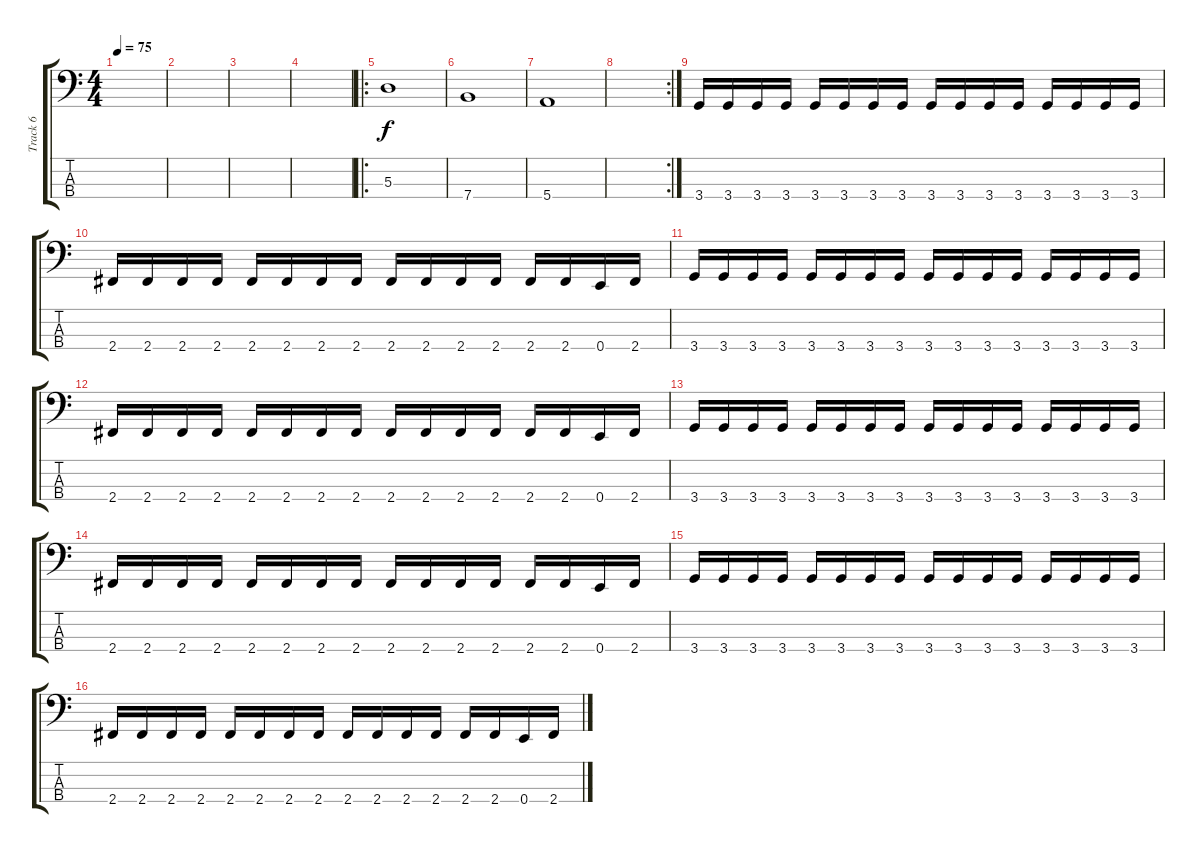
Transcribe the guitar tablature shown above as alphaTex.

\track ("Track 6" "Track 6") {instrument electricbassfinger}
\staff {score tabs}
\tuning (G2 D2 A1 E1) {hide}
\ts (4 4)
\tempo 75
\clef f4
\ks c
|
|
|
|
\ro
5.3.1 |
7.4.1 |
5.4.1 |
\rc 2
|
3.4.16 3.4.16 3.4.16 3.4.16 3.4.16 3.4.16 3.4.16 3.4.16 3.4.16 3.4.16 3.4.16 3.4.16 3.4.16 3.4.16 3.4.16 3.4.16 |
2.4.16 2.4.16 2.4.16 2.4.16 2.4.16 2.4.16 2.4.16 2.4.16 2.4.16 2.4.16 2.4.16 2.4.16 2.4.16 2.4.16 0.4.16 2.4.16 |
3.4.16 3.4.16 3.4.16 3.4.16 3.4.16 3.4.16 3.4.16 3.4.16 3.4.16 3.4.16 3.4.16 3.4.16 3.4.16 3.4.16 3.4.16 3.4.16 |
2.4.16 2.4.16 2.4.16 2.4.16 2.4.16 2.4.16 2.4.16 2.4.16 2.4.16 2.4.16 2.4.16 2.4.16 2.4.16 2.4.16 0.4.16 2.4.16 |
3.4.16 3.4.16 3.4.16 3.4.16 3.4.16 3.4.16 3.4.16 3.4.16 3.4.16 3.4.16 3.4.16 3.4.16 3.4.16 3.4.16 3.4.16 3.4.16 |
2.4.16 2.4.16 2.4.16 2.4.16 2.4.16 2.4.16 2.4.16 2.4.16 2.4.16 2.4.16 2.4.16 2.4.16 2.4.16 2.4.16 0.4.16 2.4.16 |
3.4.16 3.4.16 3.4.16 3.4.16 3.4.16 3.4.16 3.4.16 3.4.16 3.4.16 3.4.16 3.4.16 3.4.16 3.4.16 3.4.16 3.4.16 3.4.16 |
2.4.16 2.4.16 2.4.16 2.4.16 2.4.16 2.4.16 2.4.16 2.4.16 2.4.16 2.4.16 2.4.16 2.4.16 2.4.16 2.4.16 0.4.16 2.4.16
